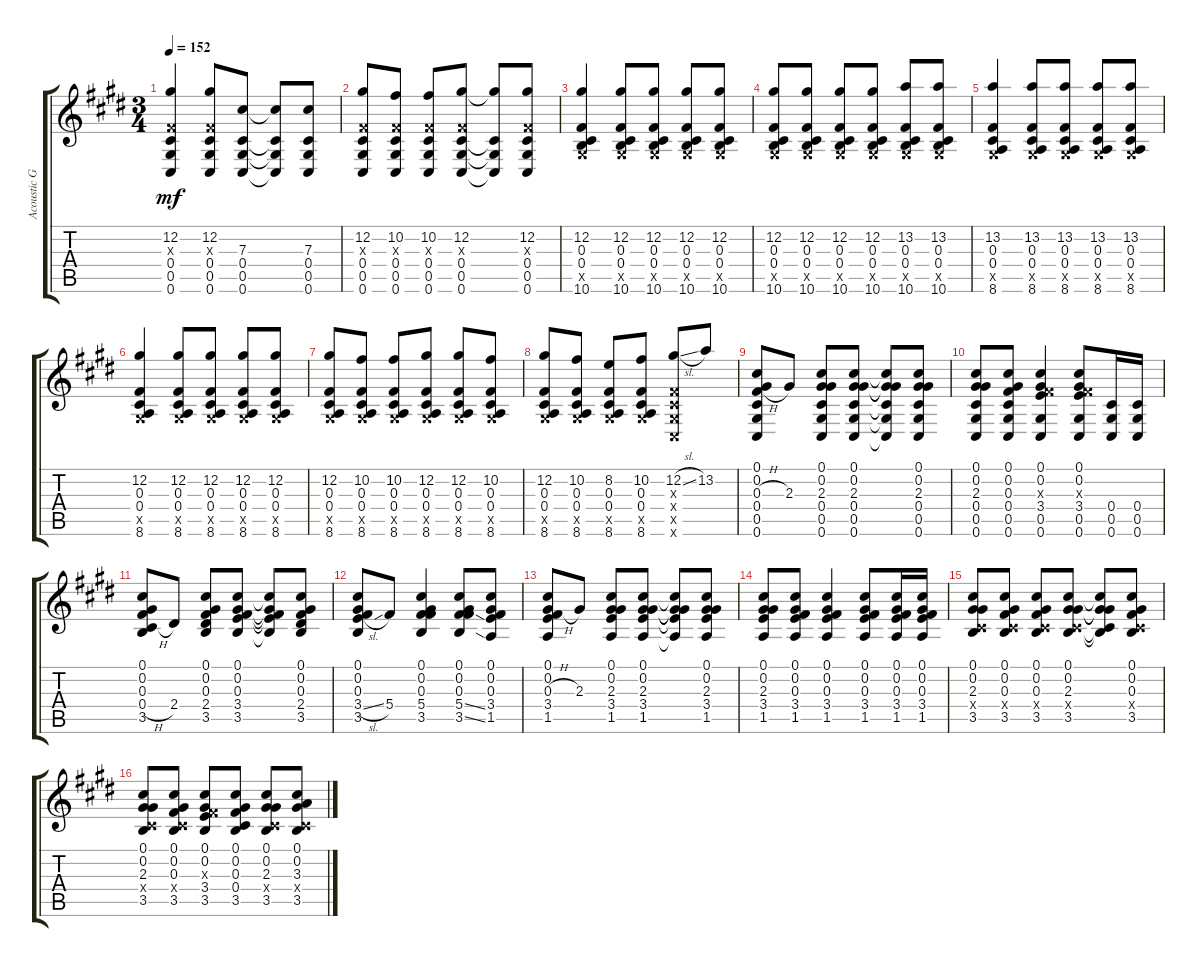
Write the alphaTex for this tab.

\track ("Acoustic Guitar" "Acoustic G") {instrument acousticguitarsteel}
\staff {score tabs}
\tuning (Db4 Ab3 Gb3 Db3 Ab2 Db2) {hide}
\ts (3 4)
\tempo 152
\clef g2
\ks c#minor
(12.2 0.3{x} 0.4 0.5 0.6).4{dy mf} (12.2 0.3{x} 0.4 0.5 0.6).8 (7.3 0.4 0.5 0.6).8 (7.3{t} 0.4{t} 0.5{t} 0.6{t}).8 (7.3 0.4 0.5 0.6).8 |
(12.2 0.3{x} 0.4 0.5 0.6).8 (10.2 0.3{x} 0.4 0.5 0.6).8 (10.2 0.3{x} 0.4 0.5 0.6).8 (12.2 0.3{x} 0.4 0.5 0.6).8 (12.2{t} 0.4{t} 0.5{t} 0.6{t}).8 (12.2 0.3{x} 0.4 0.5 0.6).8 |
(12.2 0.3 0.4 0.5{x} 10.6).4 (12.2 0.3 0.4 0.5{x} 10.6).8 (12.2 0.3 0.4 0.5{x} 10.6).8 (12.2 0.3 0.4 0.5{x} 10.6).8 (12.2 0.3 0.4 0.5{x} 10.6).8 |
(12.2 0.3 0.4 0.5{x} 10.6).8 (12.2 0.3 0.4 0.5{x} 10.6).8 (12.2 0.3 0.4 0.5{x} 10.6).8 (12.2 0.3 0.4 0.5{x} 10.6).8 (13.2 0.3 0.4 0.5{x} 10.6).8 (13.2 0.3 0.4 0.5{x} 10.6).8 |
(13.2 0.3 0.4 0.5{x} 8.6).4 (13.2 0.3 0.4 0.5{x} 8.6).8 (13.2 0.3 0.4 0.5{x} 8.6).8 (13.2 0.3 0.4 0.5{x} 8.6).8 (13.2 0.3 0.4 0.5{x} 8.6).8 |
(12.2 0.3 0.4 0.5{x} 8.6).4 (12.2 0.3 0.4 0.5{x} 8.6).8 (12.2 0.3 0.4 0.5{x} 8.6).8 (12.2 0.3 0.4 0.5{x} 8.6).8 (12.2 0.3 0.4 0.5{x} 8.6).8 |
(12.2 0.3 0.4 0.5{x} 8.6).8 (10.2 0.3 0.4 0.5{x} 8.6).8 (10.2 0.3 0.4 0.5{x} 8.6).8 (12.2 0.3 0.4 0.5{x} 8.6).8 (12.2 0.3 0.4 0.5{x} 8.6).8 (10.2 0.3 0.4 0.5{x} 8.6).8 |
(12.2 0.3 0.4 0.5{x} 8.6).8 (10.2 0.3 0.4 0.5{x} 8.6).8 (8.2 0.3 0.4 0.5{x} 8.6).8 (10.2 0.3 0.4 0.5{x} 8.6).8 (12.2{sl} 0.3{x} 0.4{x} 0.5{x} 0.6{x}).8 13.2.8 |
(0.1 0.2 0.3{h} 0.4 0.5 0.6).8 2.3.8 (0.1 0.2 2.3 0.4 0.5 0.6).8 (0.1 0.2 2.3 0.4 0.5 0.6).8 (0.1{t} 0.2{t} 2.3{t} 0.4{t} 0.5{t} 0.6{t}).8 (0.1 0.2 2.3 0.4 0.5 0.6).8 |
(0.1 0.2 2.3 0.4 0.5 0.6).8 (0.1 0.2 0.3 0.4 0.5 0.6).8 (0.1 0.2 0.3{x} 3.4 0.5 0.6).4 (0.1 0.2 0.3{x} 3.4 0.5 0.6).8 (0.4 0.5 0.6).16 (0.4 0.5 0.6).16 |
(0.1 0.2 0.3 0.4{h} 3.5).8 2.4.8 (0.1 0.2 0.3 2.4 3.5).8 (0.1 0.2 0.3 3.4 3.5).8 (0.1{t} 0.2{t} 0.3{t} 3.4{t} 3.5{t}).8 (0.1 0.2 0.3 2.4 3.5).8 |
(0.1 0.2 0.3 3.4{sl} 3.5).8 5.4.8 (0.1 0.2 0.3 5.4 3.5).4 (0.1 0.2 0.3 5.4{ss} 3.5{ss}).8 (0.1 0.2 0.3 3.4 1.5).8 |
(0.1 0.2 0.3{h} 3.4 1.5).8 2.3.8 (0.1 0.2 2.3 3.4 1.5).8 (0.1 0.2 2.3 3.4 1.5).8 (0.1{t} 0.2{t} 2.3{t} 3.4{t} 1.5{t}).8 (0.1 0.2 2.3 3.4 1.5).8 |
(0.1 0.2 2.3 3.4 1.5).8 (0.1 0.2 0.3 3.4 1.5).8 (0.1 0.2 0.3 3.4 1.5).4 (0.1 0.2 0.3 3.4 1.5).8 (0.1 0.2 0.3 3.4 1.5).16 (0.1 0.2 0.3 3.4 1.5).16 |
(0.1 0.2 2.3 0.4{x} 3.5).8 (0.1 0.2 0.3 0.4{x} 3.5).8 (0.1 0.2 0.3 0.4{x} 3.5).8 (0.1 0.2 2.3 0.4{x} 3.5).8 (0.1{t} 0.2{t} 2.3{t} 0.4{t} 3.5{t}).8 (0.1 0.2 0.3 0.4{x} 3.5).8 |
(0.1 0.2 2.3 0.4{x} 3.5).8 (0.1 0.2 0.3 0.4{x} 3.5).8 (0.1 0.2 0.3{x} 3.4 3.5).8 (0.1 0.2 0.3 0.4 3.5).8 (0.1 0.2 2.3 0.4{x} 3.5).8 (0.1 0.2 3.3 0.4{x} 3.5).8
